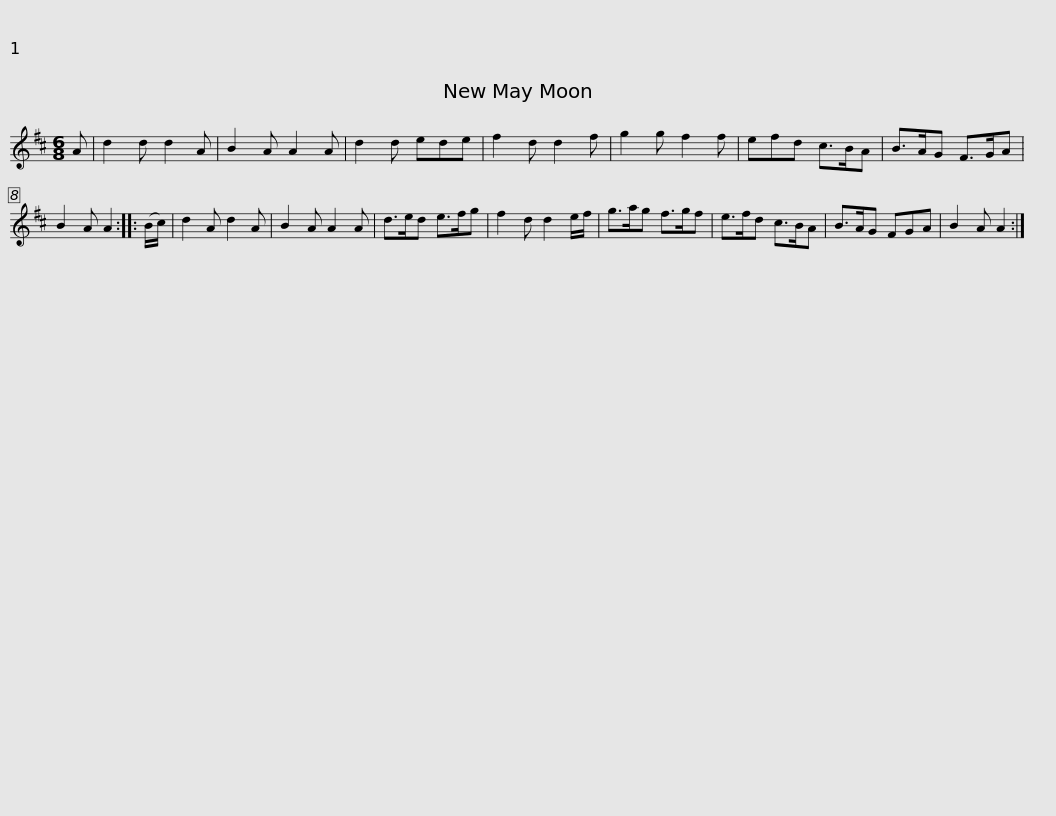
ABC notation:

X:1
L:1/8
M:6/8
I:linebreak $
K:D
V:1 treble
V:1
 A | d2 d d2 A | B2 A A2 A | d2 d ede | f2 d d2 f | %5
 g2 g f2 f | efd c>BA | B>AG F>GA | B2 A A2 ::$ (B/c/) | %10
 d2 A d2 A | B2 A A2 A | d>ed e>fg | f2 d d2 e/f/ | g>ag f>gf | %15
 e>fd c>BA |$ B>AG FGA | B2 A A2 :| %18
